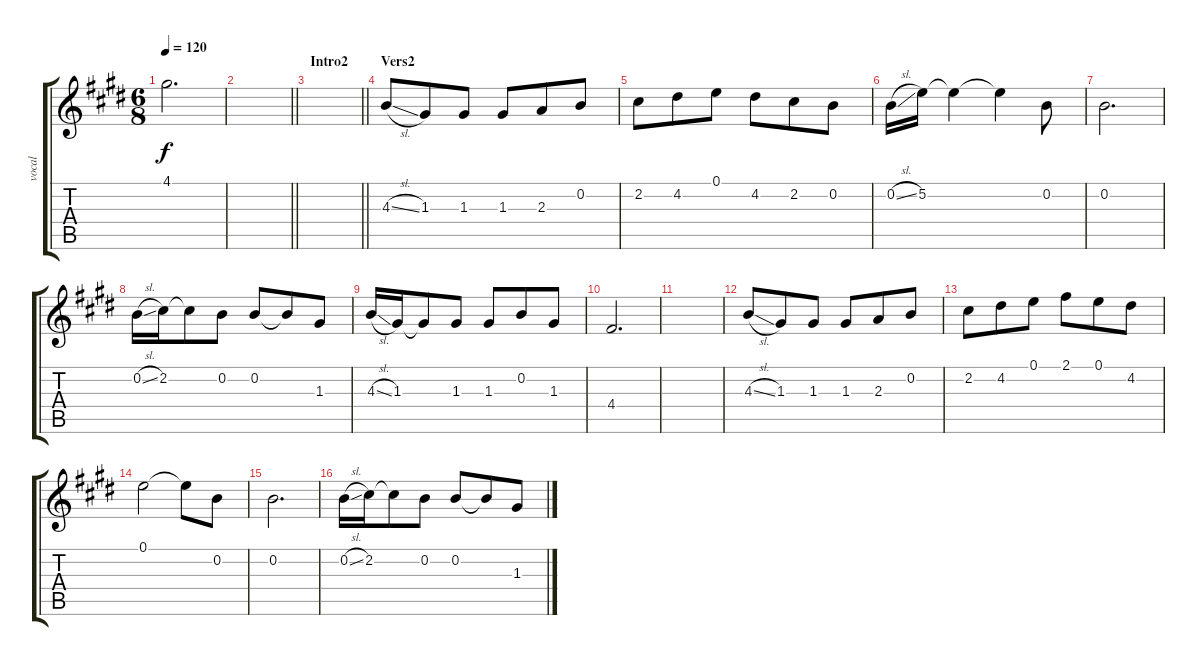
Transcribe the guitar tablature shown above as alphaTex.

\track ("vocal" "vocal") {instrument acousticguitarsteel}
\staff {score tabs}
\tuning (E4 B3 G3 D3 A2 E2) {hide}
\ts (6 8)
\tempo 120
\clef g2
\ks e
4.1.2{d dy f} |
\barLineRight lightlight
|
\section ("" "Intro2")
\barLineRight lightlight
|
\section ("" "Vers2")
4.3{sl}.8 1.3.8 1.3.8 1.3.8 2.3.8 0.2.8 |
2.2.8 4.2.8 0.1.8 4.2.8 2.2.8 0.2.8 |
0.2{sl}.16 5.2.16 5.2{t}.4 5.2{t}.4 0.2.8 |
0.2.2{d} |
0.2{sl}.16 2.2.16 2.2{t}.8 0.2.8 0.2.8 0.2{t}.8 1.3.8 |
4.3{sl}.16 1.3.16 1.3{t}.8 1.3.8 1.3.8 0.2.8 1.3.8 |
4.4.2{d} |
|
4.3{sl}.8 1.3.8 1.3.8 1.3.8 2.3.8 0.2.8 |
2.2.8 4.2.8 0.1.8 2.1.8 0.1.8 4.2.8 |
0.1.2 0.1{t}.8 0.2.8 |
0.2.2{d} |
0.2{sl}.16 2.2.16 2.2{t}.8 0.2.8 0.2.8 0.2{t}.8 1.3.8
